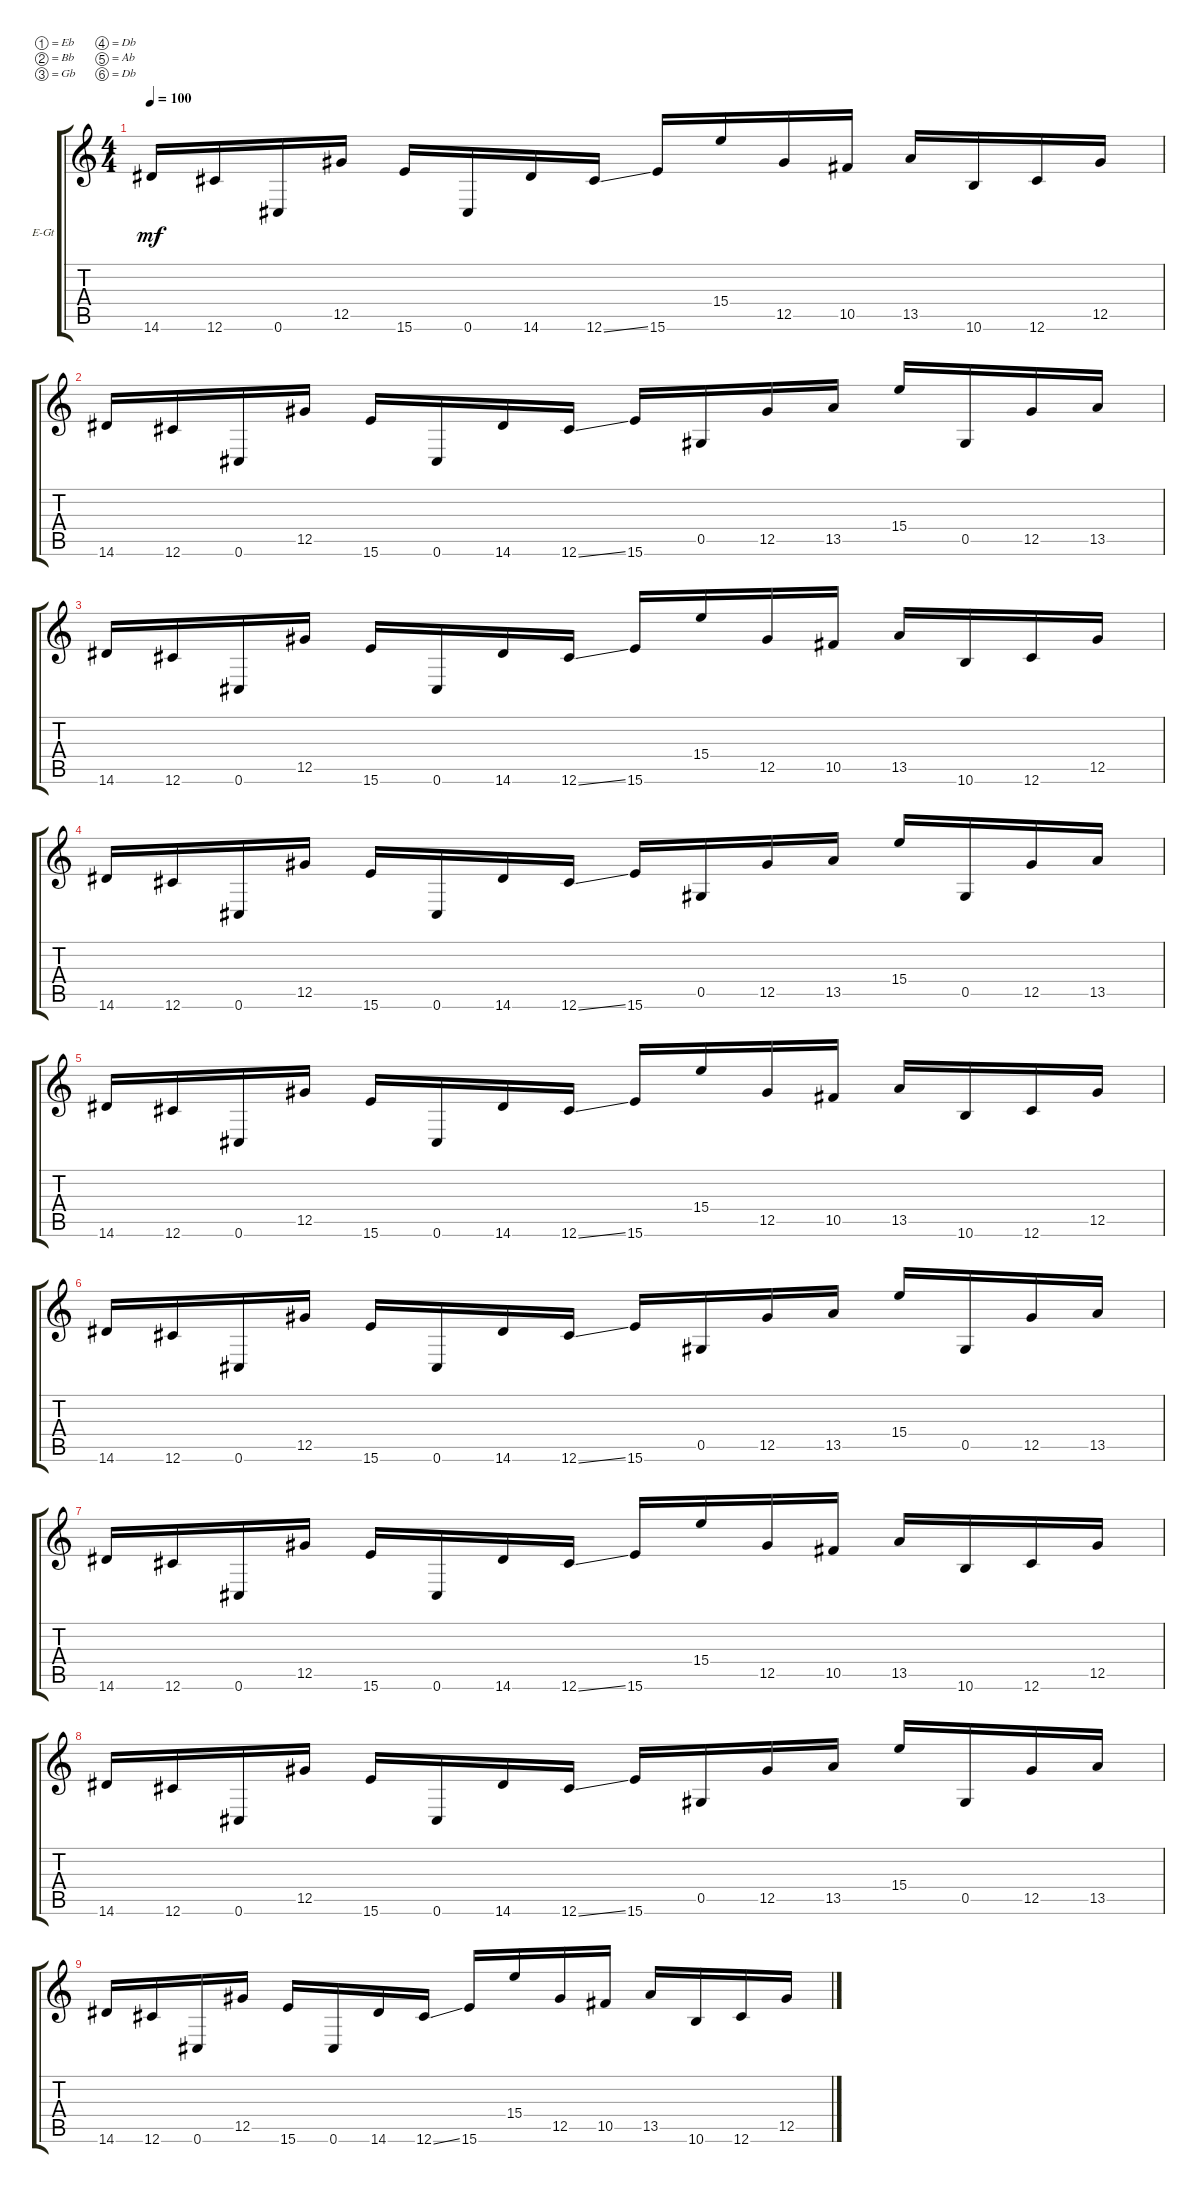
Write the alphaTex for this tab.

\defaultSystemsLayout 4
\bracketExtendMode groupsimilarinstruments
\firstSystemTrackNameOrientation horizontal
\otherSystemsTrackNameOrientation horizontal
\track ("Electric Guitar" "E-Gt") {instrument distortionguitar}
\staff {score tabs}
\tuning (Eb4 Bb3 Gb3 Db3 Ab2 Db2)
\ts (4 4)
\tempo 100
\clef g2
\ks c
14.6.16{dy mf} 12.6.16 0.6.16 12.5.16 15.6.16 0.6.16 14.6.16 12.6{ss}.16 15.6.16 15.4.16 12.5.16 10.5.16 13.5.16 10.6.16 12.6.16 12.5.16 |
14.6.16 12.6.16 0.6.16 12.5.16 15.6.16 0.6.16 14.6.16 12.6{ss}.16 15.6.16 0.5.16 12.5.16 13.5.16 15.4.16 0.5.16 12.5.16 13.5.16 |
14.6.16 12.6.16 0.6.16 12.5.16 15.6.16 0.6.16 14.6.16 12.6{ss}.16 15.6.16 15.4.16 12.5.16 10.5.16 13.5.16 10.6.16 12.6.16 12.5.16 |
14.6.16 12.6.16 0.6.16 12.5.16 15.6.16 0.6.16 14.6.16 12.6{ss}.16 15.6.16 0.5.16 12.5.16 13.5.16 15.4.16 0.5.16 12.5.16 13.5.16 |
14.6.16 12.6.16 0.6.16 12.5.16 15.6.16 0.6.16 14.6.16 12.6{ss}.16 15.6.16 15.4.16 12.5.16 10.5.16 13.5.16 10.6.16 12.6.16 12.5.16 |
14.6.16 12.6.16 0.6.16 12.5.16 15.6.16 0.6.16 14.6.16 12.6{ss}.16 15.6.16 0.5.16 12.5.16 13.5.16 15.4.16 0.5.16 12.5.16 13.5.16 |
14.6.16 12.6.16 0.6.16 12.5.16 15.6.16 0.6.16 14.6.16 12.6{ss}.16 15.6.16 15.4.16 12.5.16 10.5.16 13.5.16 10.6.16 12.6.16 12.5.16 |
14.6.16 12.6.16 0.6.16 12.5.16 15.6.16 0.6.16 14.6.16 12.6{ss}.16 15.6.16 0.5.16 12.5.16 13.5.16 15.4.16 0.5.16 12.5.16 13.5.16 |
14.6.16 12.6.16 0.6.16 12.5.16 15.6.16 0.6.16 14.6.16 12.6{ss}.16 15.6.16 15.4.16 12.5.16 10.5.16 13.5.16 10.6.16 12.6.16 12.5.16
